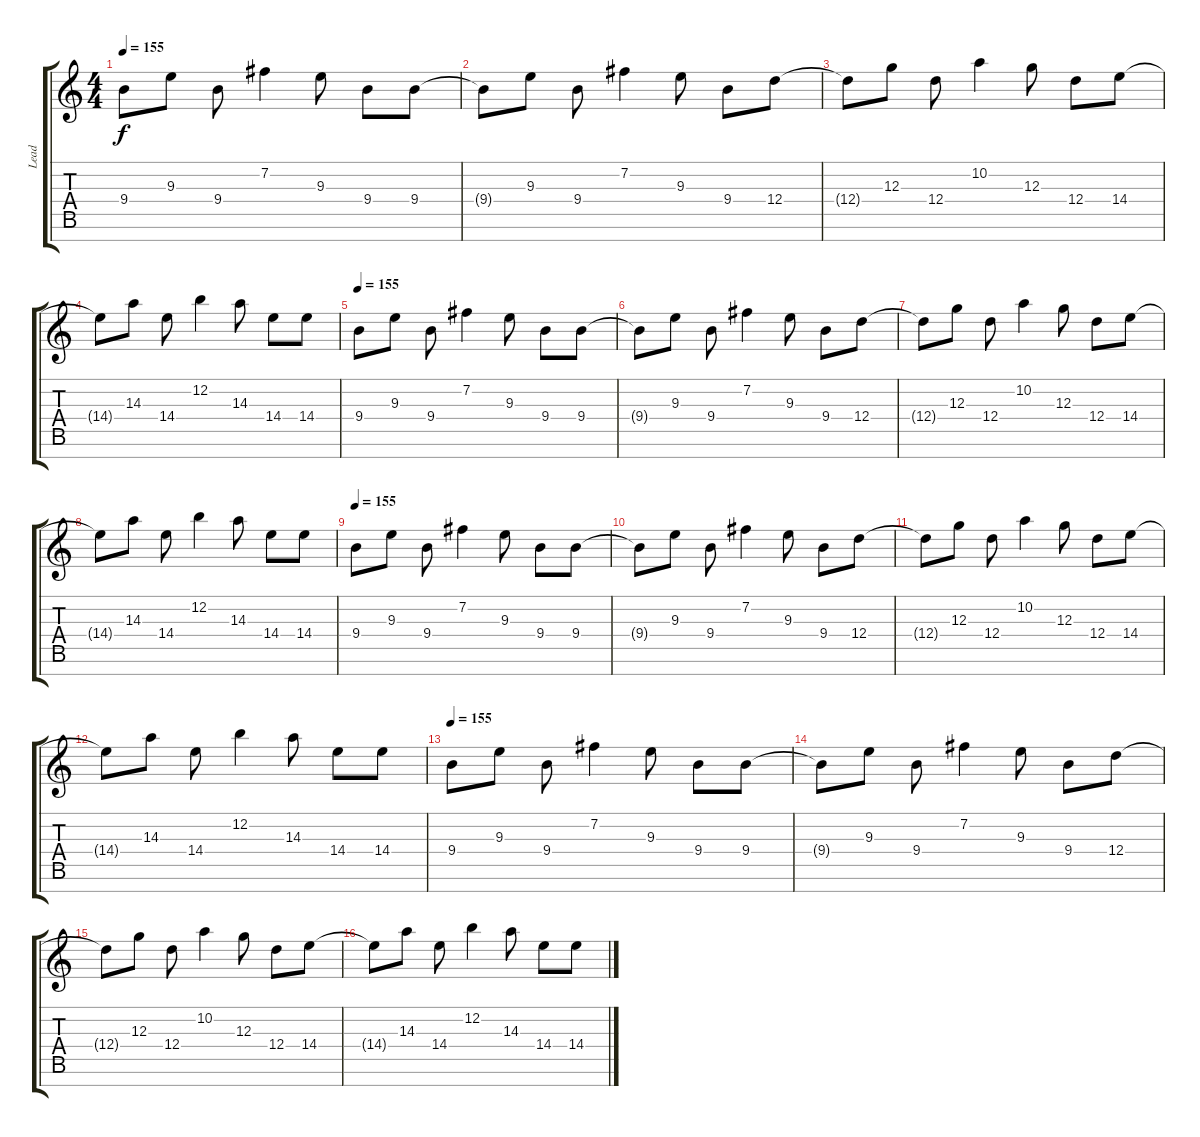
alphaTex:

\track ("Lead" "Lead") {instrument distortionguitar}
\staff {score tabs}
\tuning (E4 B3 G3 D3 A2 E2 B1) {hide}
\ts (4 4)
\tempo 155
\clef g2
\ks c
9.4.8{dy f} 9.3.8 9.4.8 7.2.4 9.3.8 9.4.8 9.4.8 |
9.4{t}.8 9.3.8 9.4.8 7.2.4 9.3.8 9.4.8 12.4.8 |
12.4{t}.8 12.3.8 12.4.8 10.2.4 12.3.8 12.4.8 14.4.8 |
14.4{t}.8 14.3.8 14.4.8 12.2.4 14.3.8 14.4.8 14.4.8 |
\tempo 155
9.4.8 9.3.8 9.4.8 7.2.4 9.3.8 9.4.8 9.4.8 |
9.4{t}.8 9.3.8 9.4.8 7.2.4 9.3.8 9.4.8 12.4.8 |
12.4{t}.8 12.3.8 12.4.8 10.2.4 12.3.8 12.4.8 14.4.8 |
14.4{t}.8 14.3.8 14.4.8 12.2.4 14.3.8 14.4.8 14.4.8 |
\tempo 155
9.4.8 9.3.8 9.4.8 7.2.4 9.3.8 9.4.8 9.4.8 |
9.4{t}.8 9.3.8 9.4.8 7.2.4 9.3.8 9.4.8 12.4.8 |
12.4{t}.8 12.3.8 12.4.8 10.2.4 12.3.8 12.4.8 14.4.8 |
14.4{t}.8 14.3.8 14.4.8 12.2.4 14.3.8 14.4.8 14.4.8 |
\tempo 155
9.4.8 9.3.8 9.4.8 7.2.4 9.3.8 9.4.8 9.4.8 |
9.4{t}.8 9.3.8 9.4.8 7.2.4 9.3.8 9.4.8 12.4.8 |
12.4{t}.8 12.3.8 12.4.8 10.2.4 12.3.8 12.4.8 14.4.8 |
14.4{t}.8 14.3.8 14.4.8 12.2.4 14.3.8 14.4.8 14.4.8
